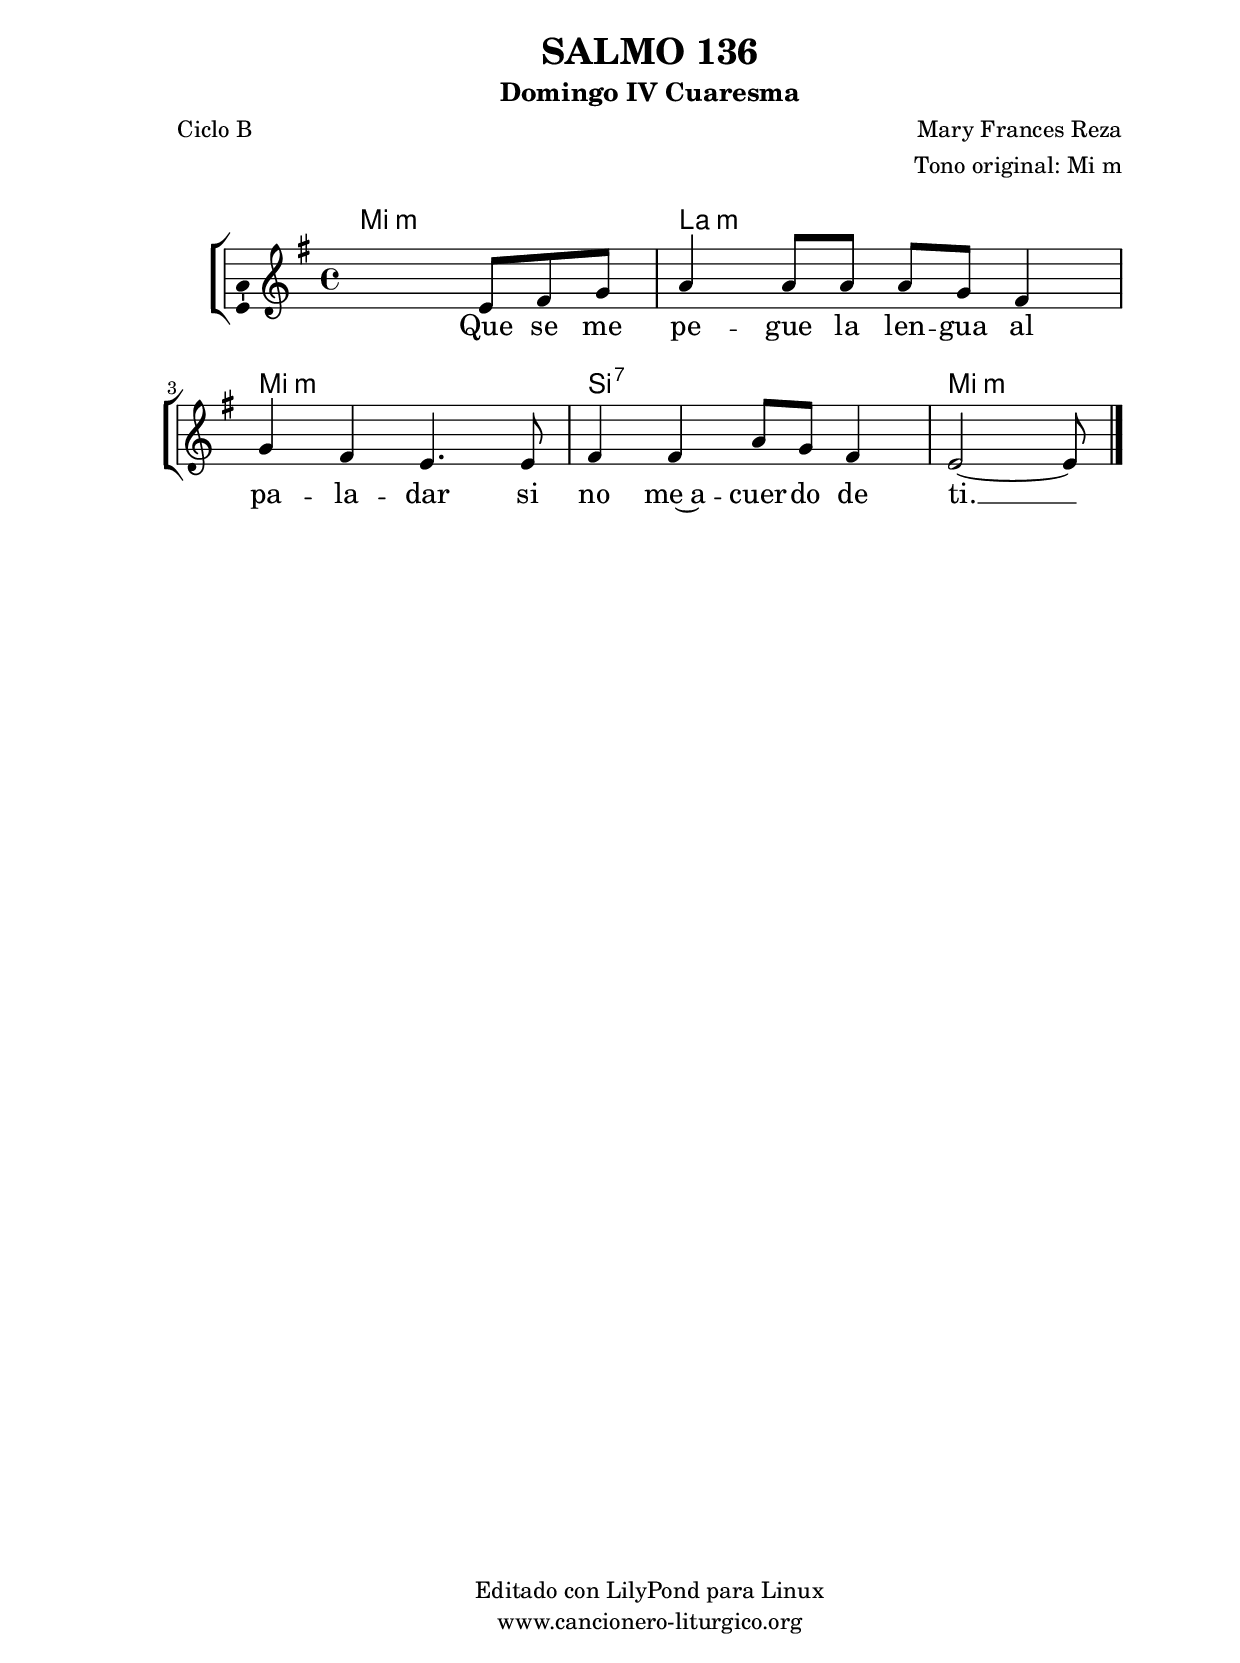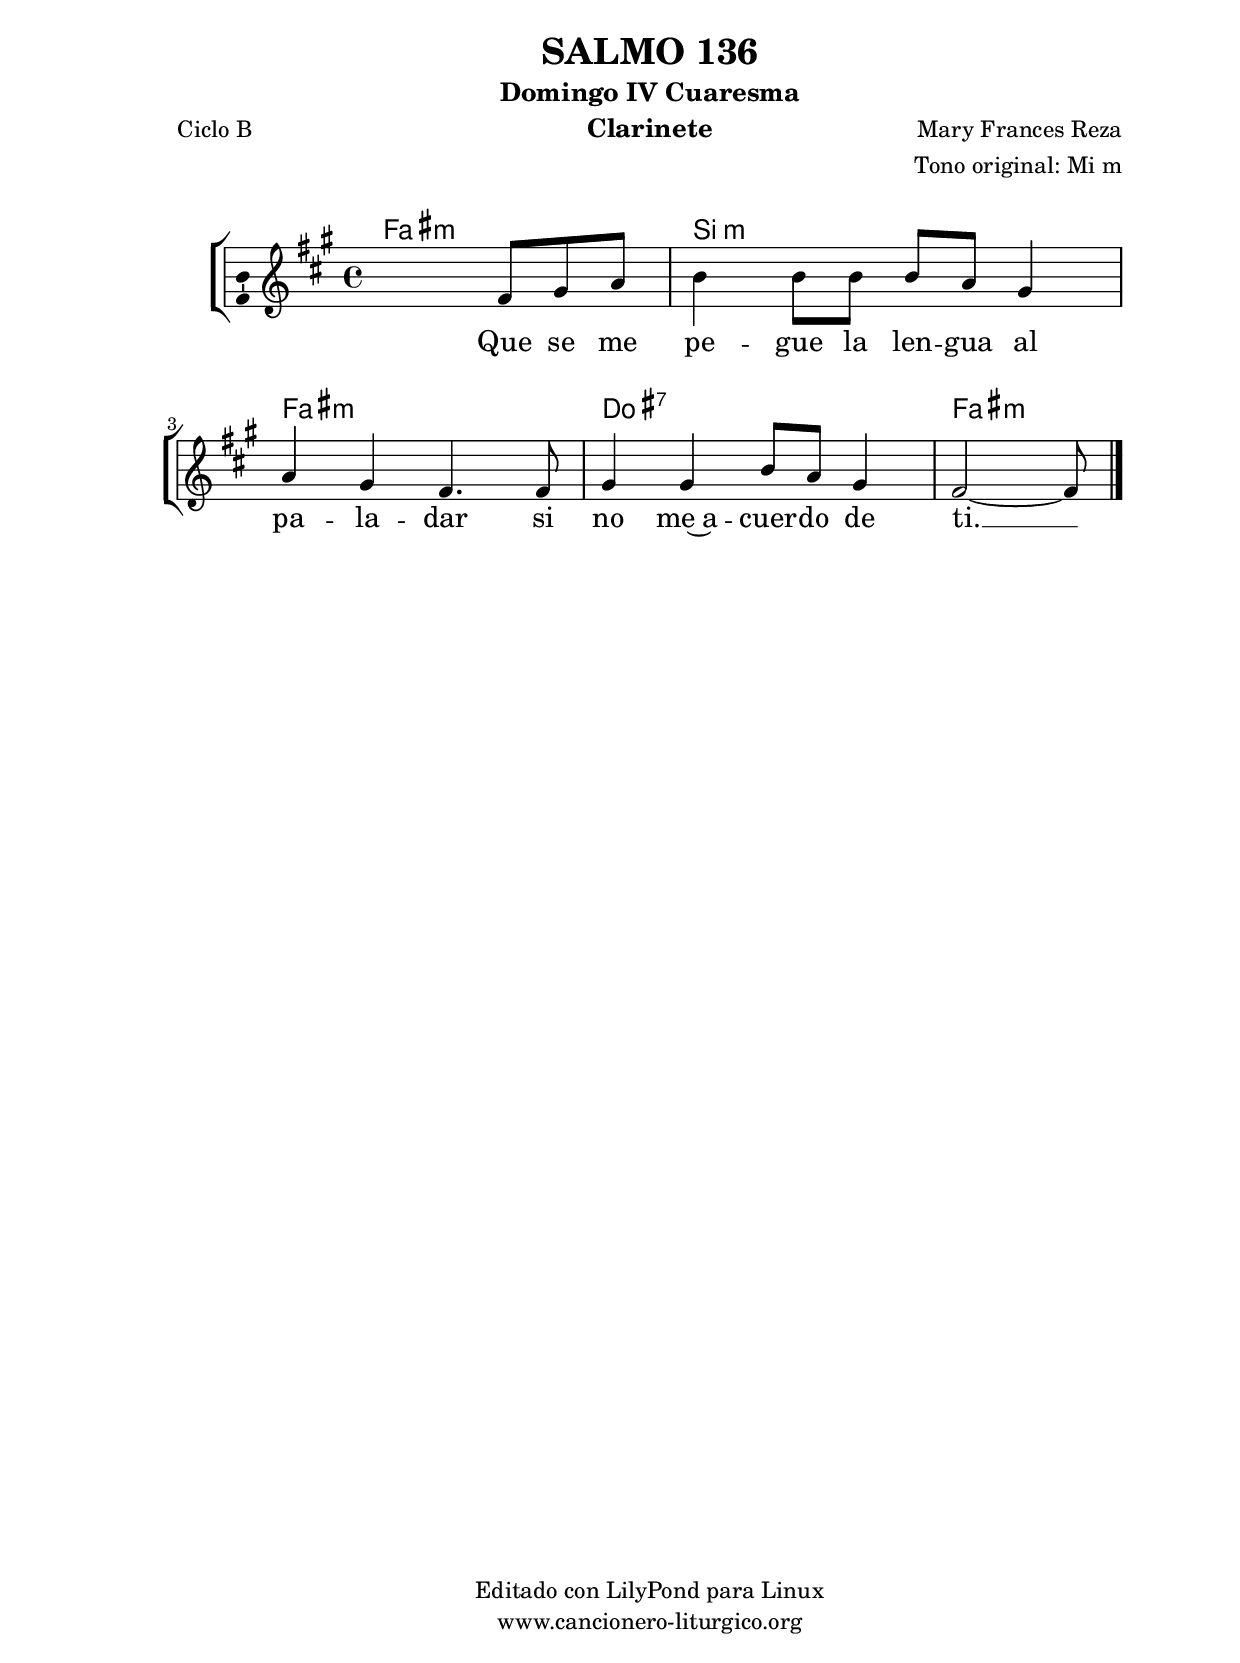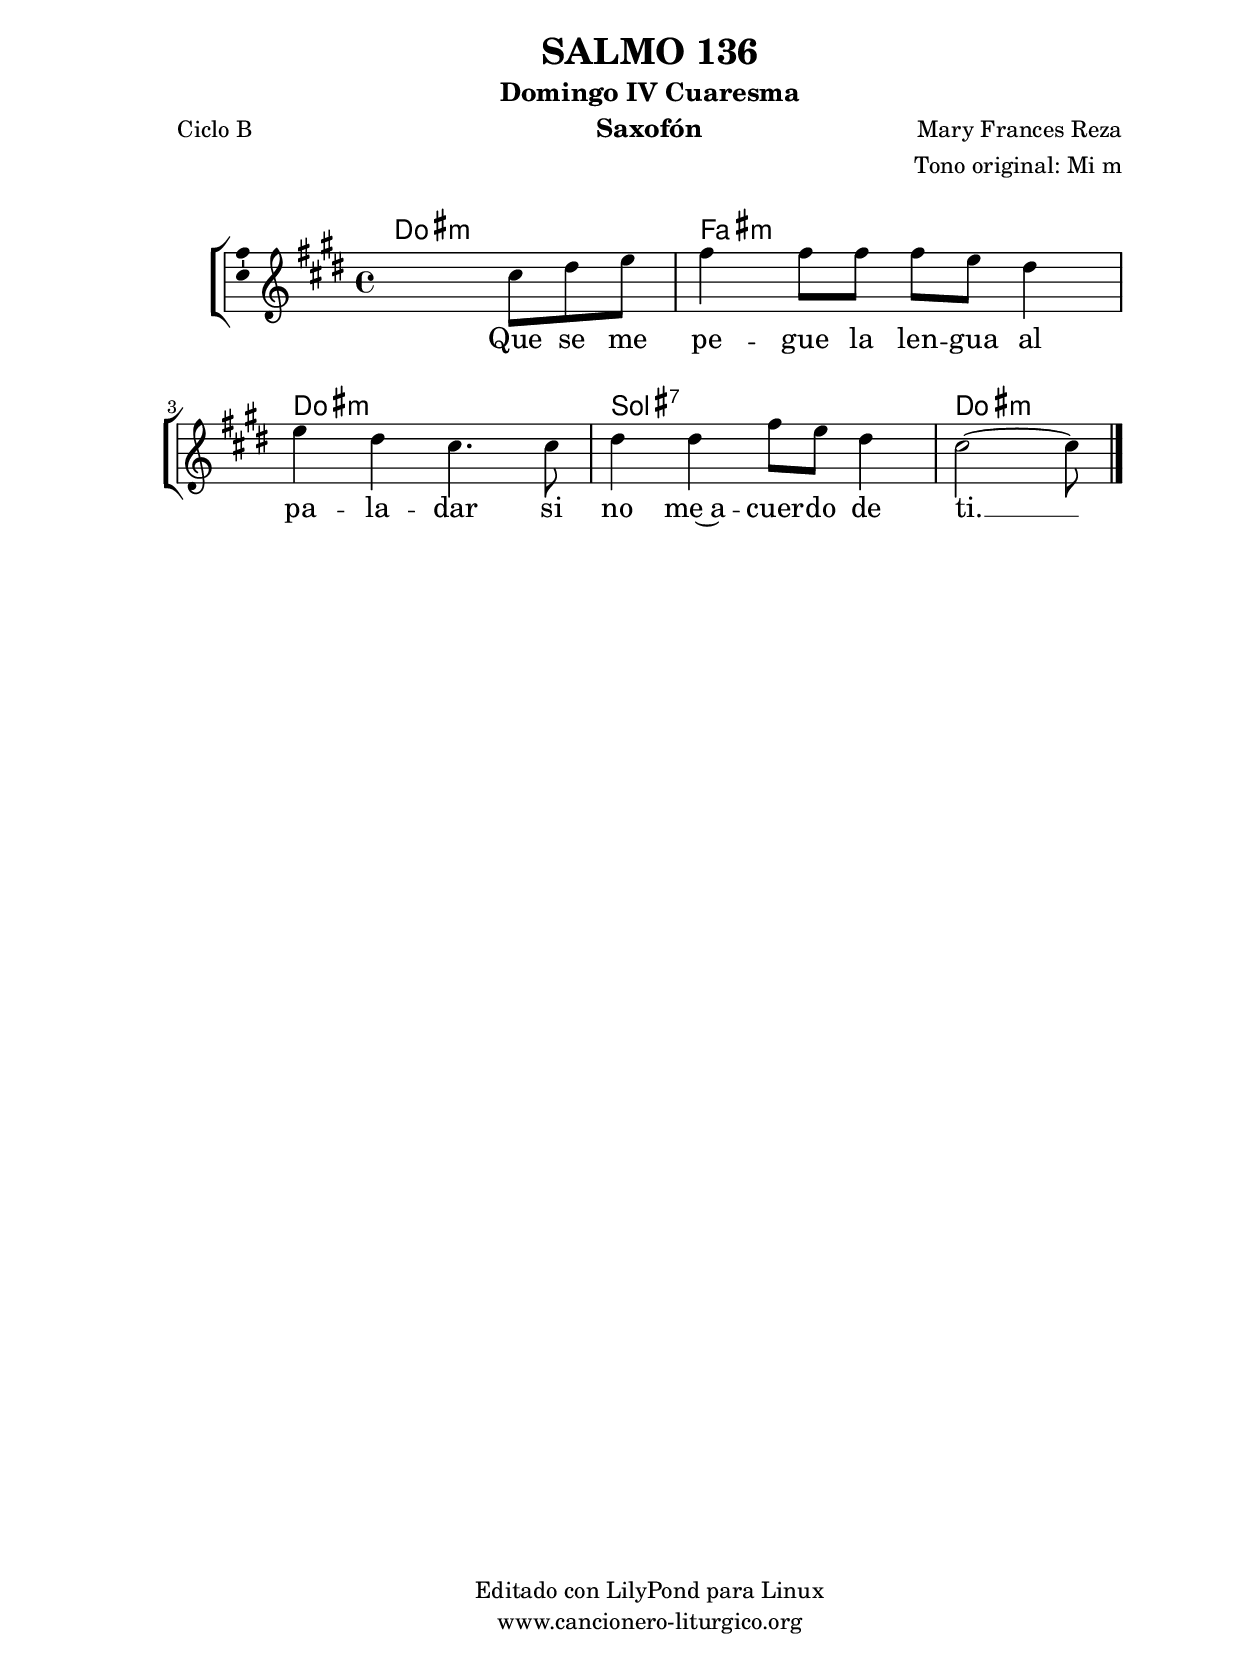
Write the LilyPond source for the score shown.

%
%para convertir .midi en .wav:
%timidity filename.midi -Ow -o finename.wav
%
%
%Para convertir de .wav a .mp3:
%lame -h -m j filename.wav
%
%
%para escuchar el midi:
%timidity nombrefichero.midi
%


%versión de lilypond para la que se ha escrito esta partitura:
\version "2.16.0"

	%Tamaño papel
	#(set-default-paper-size "a4")
	%Tamaño partitura
	#(set-global-staff-size 20)
	%No responde al pulsar sobre una nota
	#(ly:set-option 'point-and-click #f)

%parámetros del encabezamiento:
\header {
	title = "SALMO 136"
	subtitle = "Domingo IV Cuaresma"
	composer = "Mary Frances Reza"
	poet = "Ciclo B"
	meter = ""
	arranger = "Tono original: Mi m"
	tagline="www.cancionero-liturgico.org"
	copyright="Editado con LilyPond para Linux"
	tiempo = "Cuaresma"
	usos = "Salmo"
	letra = "Que se me pegue la lengua al paladar si no me acuerdo de ti."
	}

%parámetros asociados al papel:
\paper  {
	oddHeaderMarkup = \markup {\fill-line { \on-the-fly #not-first-page \fromproperty #'header:title \on-the-fly #not-first-page \fromproperty #'header:composer }}
	evenHeaderMarkup = \markup {\fill-line { \fromproperty #'header:composer \fromproperty #'header:title }}
	#(set-paper-size "a4")
	print-page-number = ##f
	first-page-number = 1
	print-first-page-number = ##f
%	head-separation = 3.0 \cm
	top-margin = 2.0 \cm
	bottom-margin = 0.5\cm
%%%	bottom-margin = -1.0\cm
	left-margin = 3.0 \cm
	line-width = 16.0 \cm 
	indent = 8\mm
	interscoreline = 2.\mm
	between-system-space = 15\mm
%	para que las partituras no llenen la hoja:
	ragged-bottom = ##t
%	idem para la última hoja:
	ragged-last-bottom = ##f
%	para que las partituras llenen el ancho del papel:
	ragged-last = ##f
	after-title-space = 2.5 \cm
%page-count=1
%system-count=8

	%Flexible Vertical Spacing
%	markup-markup-spacing =
%	#'((basic-distance . 15) (minimum-distance . 15) (padding . 3))
	markup-system-spacing =
	#'((basic-distance . 15) (minimum-distance . 15) (padding . 3))
	system-system-spacing =
	#'((basic-distance . 15) (minimum-distance . 15) (padding . 3))
	score-system-spacing =
	#'((basic-distance . 15) (minimum-distance . 15) (padding . 5))
%	top-system-spacing = % header
%	#'((basic-distance . 8) (minimum-distance . 0) (padding . 3))
%	top-markup-spacing =
%	#'((basic-distance . 20) (minimum-distance . 20) (padding . 3))
	last-bottom-spacing = % footer
	#'((basic-distance . 5) (minimum-distance . 5) (padding . 3))
%	score-markup-spacing =
%	#'((basic-distance . 16) (minimum-distance . 13) (padding . 3))

	}


%parámetros que afectan a toda la partitura:
global =  {
	%clave de sol (G):
	\clef G
	%armadura:
%	\transpose c a
	\key e \minor
	\tempo 4=80
	\set Score.tempoHideNote = ##t
	}


acordes = {
	\italianChords
	\chordmode {
%	\transpose c a
{

%e4.:m
e1:m
a1:m e:m b:7 e2:m s8

	}
	}
}

melodia = 
%\transpose c a
{
	\relative c'{
	\time 4/4

%\partial4.
\once \override Rest #'X-extent = #'(0 . 0) s2 s8
e8 fis g
a4 a8 a a g fis4
g4 fis e4. e8
fis4 fis a8 g fis4
e2~e8

	\bar "|."
	}
	}


texto = \lyricmode {
Que se me pe -- gue la len -- gua al pa -- la -- dar
si no me~a -- cuer -- do de ti. __
	}


acordesStaff = \context ChordNames = acordesStaff <<
	\set chordChanges = ##t
	\acordes
	>>


vozStaff = \context Voice = vozStaff
\with {\consists "Ambitus_engraver"}
<<
%	\set Staff.instrumentName = ""
%	\set Staff.shortInstrumentName = ""
%	\set Staff.midiInstrument = #"clarinet"
%	\set Staff.midiInstrument = #"cello"
%	\set Staff.midiInstrument = #"flute"
	\set Staff.midiInstrument = #"electric guitar (jazz)"
%	\set Staff.midiInstrument = #"english horn"
%	\set Staff.midiInstrument = #"violin"
%	\set Staff.midiInstrument = #"glockenspiel"
	\set Staff.midiMinimumVolume = #0.7
	\set Staff.midiMaximumVolume = #0.9
	\global
	\melodia
	>>


textoStaff = \context Lyrics = textoStaff <<
	\lyricsto vozStaff \texto
	>>

\book {
	\score {
		\context ChoirStaff {
			\override StaffGroup.SystemStartBracket #'collapse-height = #1
			\override Score.SystemStartBar #'collapse-height = #1
			<<
			\acordesStaff
			\vozStaff
			\textoStaff
			>>
			}
		\layout {
	    		\context {
				\Lyrics
				\override LyricText #'font-size = #2
				}
	   		 \context {
				\Score
				%fontSize = #3
				\override StaffSymbol #'staff-space = #(magstep +3)
				%\override Beam #'thickness = #0.55
				%\override SpacingSpanner #'spacing-increment = #1.0
				%\override Slur #'height-limit = #1.5
				}
			}
		}
	\score {
		\unfoldRepeats
		\context ChoirStaff {
			<<
			\acordesStaff
			\vozStaff
			>>
			}
		\midi {
	  		\context {
	  			\Score
				tempoWholesPerMinute = #(ly:make-moment 70 4)
				}
			}
		}
	}

%Partitura para clarinete
#(define output-suffix "C")
\book {
	\header{
		instrument = "Clarinete"
		}
	\score {
		\context ChoirStaff {
			\override StaffGroup.SystemStartBracket #'collapse-height = #1
			\override Score.SystemStartBar #'collapse-height = #1
\transpose c d
			<<
			\acordesStaff
			\vozStaff
			\textoStaff
			>>
			}
		\layout {
	    		\context {
				\Lyrics
				\override LyricText #'font-size = #2
				}
	   		 \context {
				\Score
				%fontSize = #3
				\override StaffSymbol #'staff-space = #(magstep +3)
				%\override Beam #'thickness = #0.55
				%\override SpacingSpanner #'spacing-increment = #1.0
				%\override Slur #'height-limit = #1.5
				}
			}
		}
	}

%Partitura para saxofón
#(define output-suffix "S")
\book {
	\header{
		instrument = "Saxofón"
		}
	\score {
		\context ChoirStaff {
			\override StaffGroup.SystemStartBracket #'collapse-height = #1
			\override Score.SystemStartBar #'collapse-height = #1
\transpose c a
			<<
			\acordesStaff
			\vozStaff
			\textoStaff
			>>
			}
		\layout {
	    		\context {
				\Lyrics
				\override LyricText #'font-size = #2
				}
	   		 \context {
				\Score
				%fontSize = #3
				\override StaffSymbol #'staff-space = #(magstep +3)
				%\override Beam #'thickness = #0.55
				%\override SpacingSpanner #'spacing-increment = #1.0
				%\override Slur #'height-limit = #1.5
				}
			}
		}
	}

